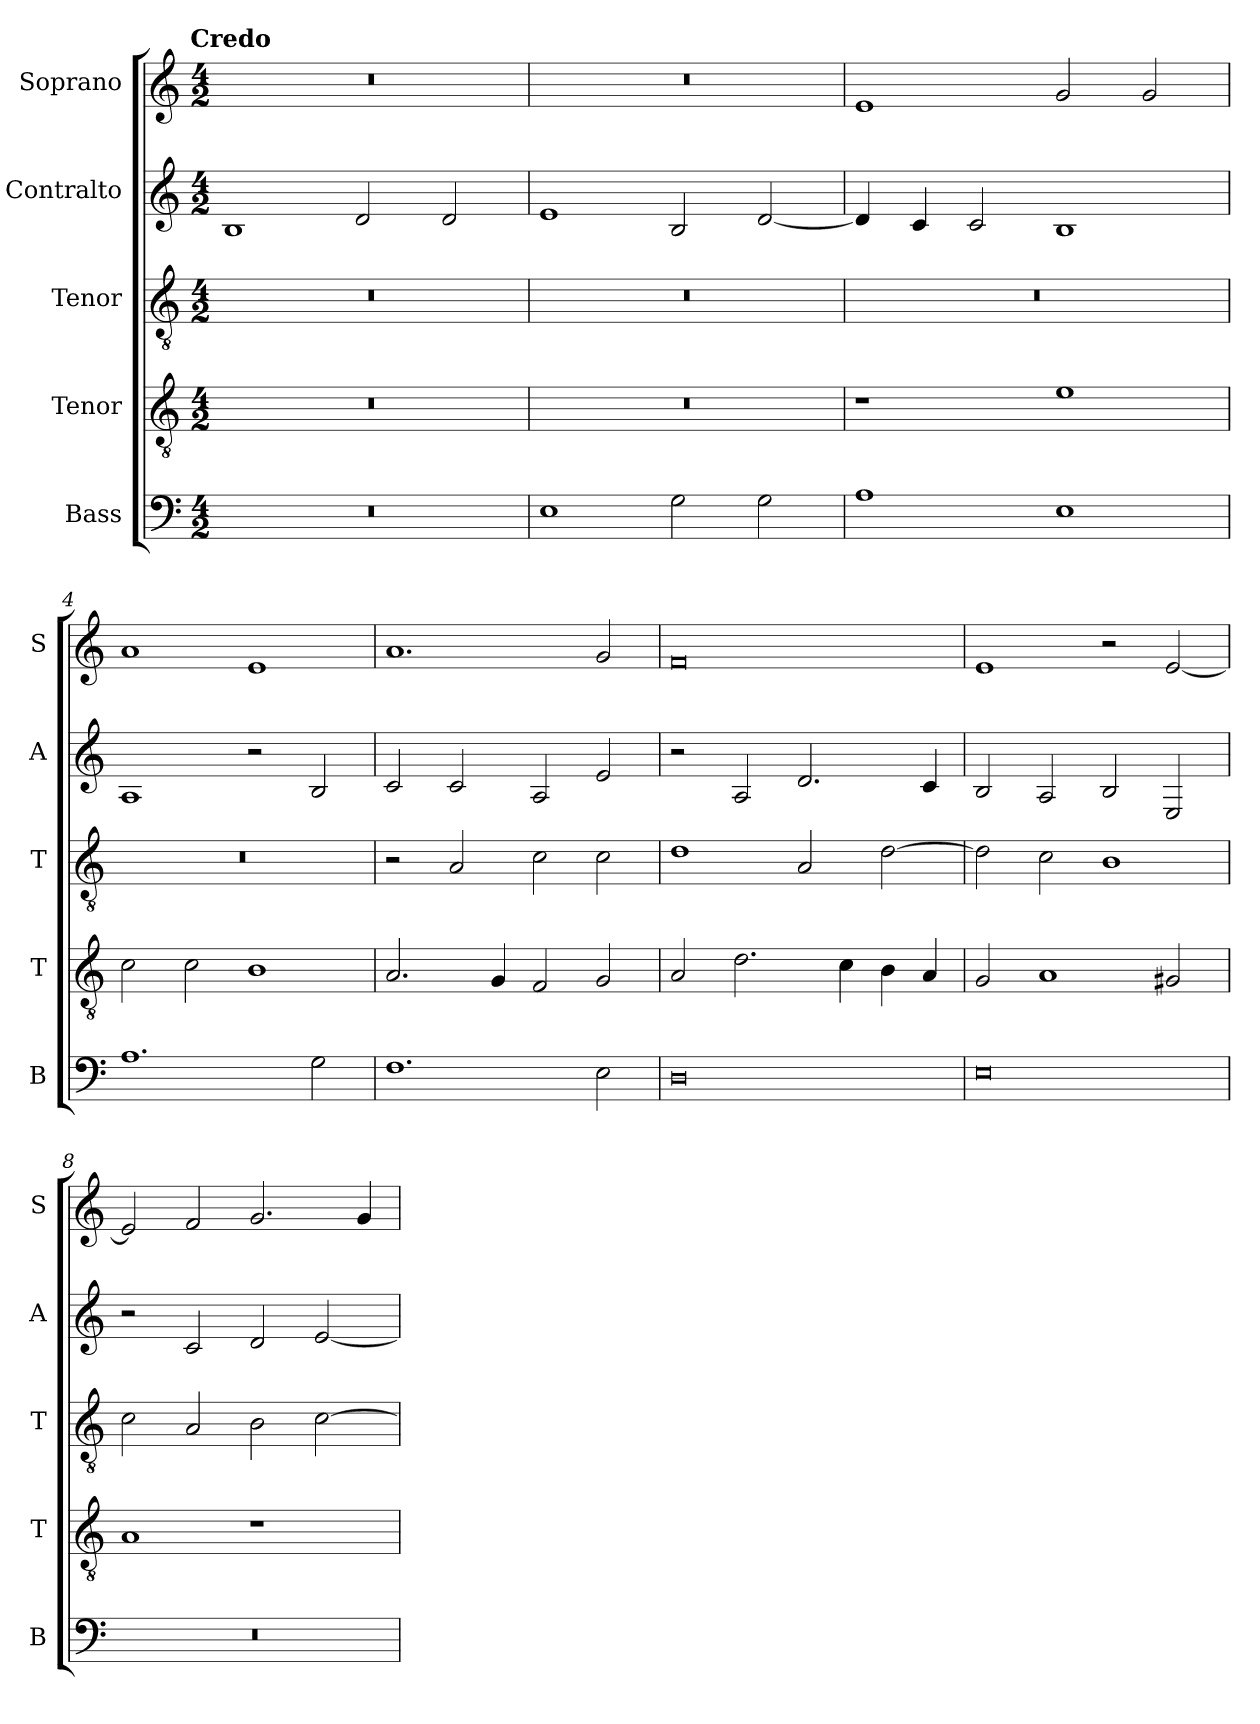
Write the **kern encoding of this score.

**kern	**kern	**kern	**kern	**kern
*part5	*part4	*part3	*part2	*part1
*staff5	*staff4	*staff3	*staff2	*staff1
*I"Bass	*I"Tenor	*I"Tenor	*I"Contralto	*I"Soprano
*I'B	*I'T	*I'T	*I'A	*I'S
*clefF4	*clefGv2	*clefGv2	*clefG2	*clefG2
*k[]	*k[]	*k[]	*k[]	*k[]
*E:phr	*E:phr	*E:phr	*E:phr	*E:phr
!!LO:TX:omd:t=Credo
*M4/2	*M4/2	*M4/2	*M4/2	*M4/2
=1	=1	=1	=1	=1
0r	0r	0r	1B	0r
.	.	.	2d	.
.	.	.	2d	.
=2	=2	=2	=2	=2
1E	0r	0r	1e	0r
2G	.	.	2B	.
2G	.	.	[2d	.
=3	=3	=3	=3	=3
1A	1r	0r	4d]	1e
.	.	.	4c	.
.	.	.	2c	.
1E	1e	.	1B	2g
.	.	.	.	2g
=4	=4	=4	=4	=4
1.A	2c	0r	1A	1a
.	2c	.	.	.
.	1B	.	2r	1e
2G	.	.	2B	.
=5	=5	=5	=5	=5
1.F	2.A	2r	2c	1.a
.	.	2A	2c	.
.	4G	.	.	.
.	2F	2c	2A	.
2E	2G	2c	2e	2g
=6	=6	=6	=6	=6
0D	2A	1d	2r	0f
.	2.d	.	2A	.
.	.	2A	2.d	.
.	4c	.	.	.
.	4B	[2d	.	.
.	4A	.	4c	.
=7	=7	=7	=7	=7
0E	2G	2d]	2B	1e
.	1A	2c	2A	.
.	.	1B	2B	2r
.	2G#X	.	2E	[2e
=8	=8	=8	=8	=8
0r	1A	2c	2r	2e]
.	.	2A	2c	2f
.	1r	2B	2d	2.g
.	.	[2c	[2e	.
.	.	.	.	4g
=	=	=	=	=
*-	*-	*-	*-	*-
